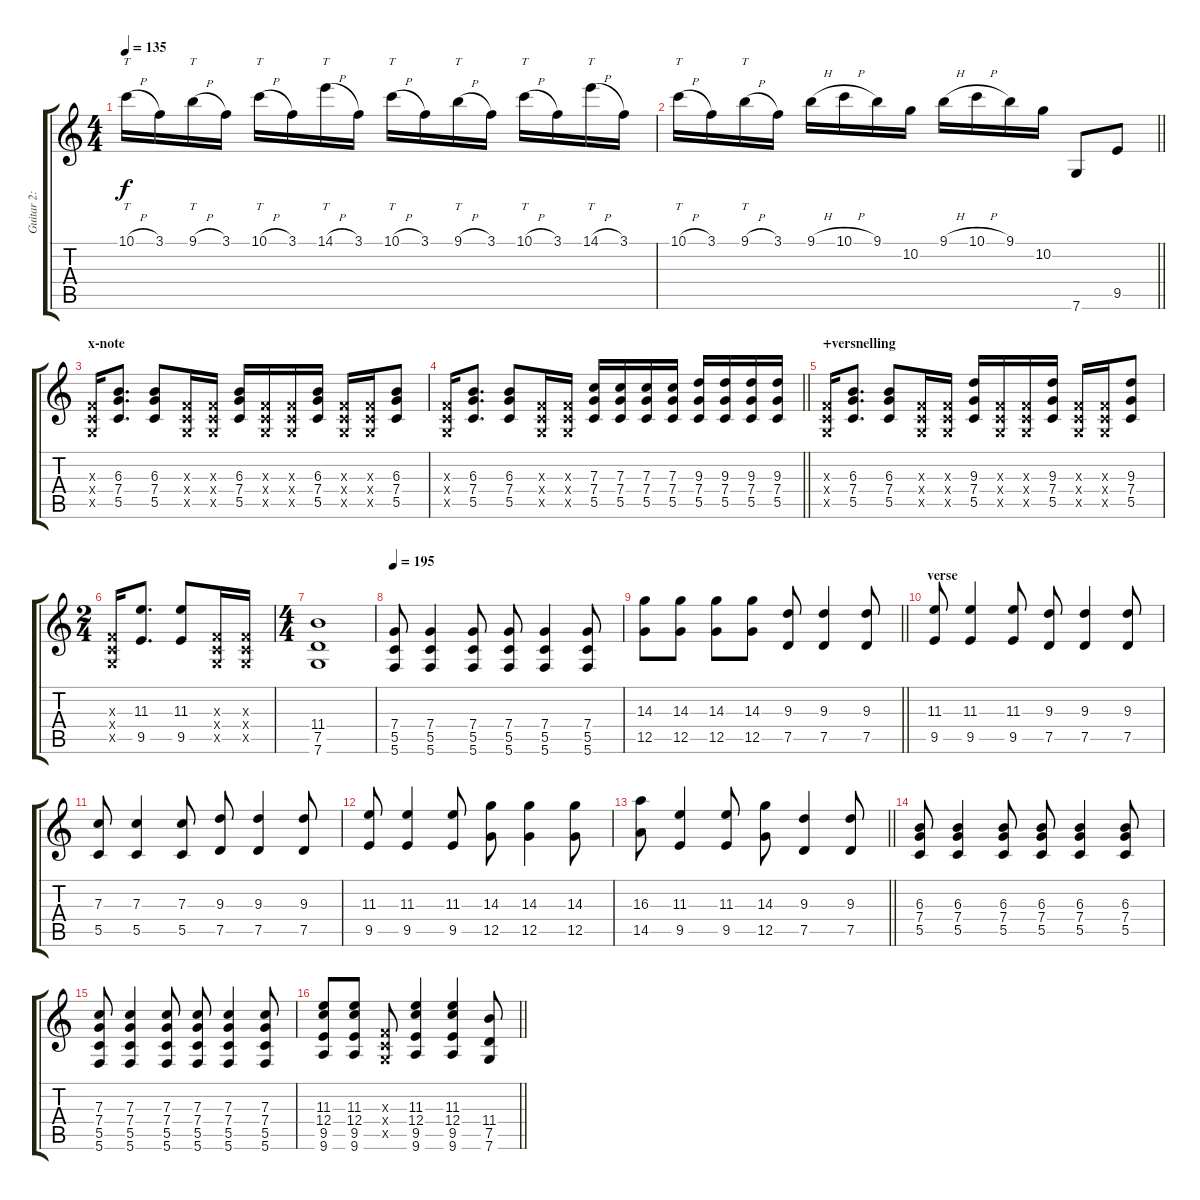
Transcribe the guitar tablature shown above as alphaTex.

\track ("Guitar 2: Damon" "Guitar 2: ") {instrument distortionguitar}
\staff {score tabs}
\tuning (D4 A3 F3 C3 G2 C2) {hide}
\ts (4 4)
\tempo 135
\clef g2
\ks c
10.1{h}.16{tt dy f} 3.1.16 9.1{h}.16{tt} 3.1.16 10.1{h}.16{tt} 3.1.16 14.1{h}.16{tt} 3.1.16 10.1{h}.16{tt} 3.1.16 9.1{h}.16{tt} 3.1.16 10.1{h}.16{tt} 3.1.16 14.1{h}.16{tt} 3.1.16 |
\barLineRight lightlight
10.1{h}.16{tt} 3.1.16 9.1{h}.16{tt} 3.1.16 9.1{h}.16 10.1{h}.16 9.1.16 10.2.16 9.1{h}.16 10.1{h}.16 9.1.16 10.2.16 7.6.8 9.5.8 |
\section ("" "x-note")
(0.3{x} 0.4{x} 0.5{x}).16 (6.3 7.4 5.5).8{d} (6.3 7.4 5.5).8 (0.3{x} 0.4{x} 0.5{x}).16 (0.3{x} 0.4{x} 0.5{x}).16 (6.3 7.4 5.5).16 (0.3{x} 0.4{x} 0.5{x}).16 (0.3{x} 0.4{x} 0.5{x}).16 (6.3 7.4 5.5).16 (0.3{x} 0.4{x} 0.5{x}).16 (0.3{x} 0.4{x} 0.5{x}).16 (6.3 7.4 5.5).8 |
\barLineRight lightlight
(0.3{x} 0.4{x} 0.5{x}).16 (6.3 7.4 5.5).8{d} (6.3 7.4 5.5).8 (0.3{x} 0.4{x} 0.5{x}).16 (0.3{x} 0.4{x} 0.5{x}).16 (7.3 7.4 5.5).16 (7.3 7.4 5.5).16 (7.3 7.4 5.5).16 (7.3 7.4 5.5).16 (9.3 7.4 5.5).16 (9.3 7.4 5.5).16 (9.3 7.4 5.5).16 (9.3 7.4 5.5).16 |
\section ("" "+versnelling")
(0.3{x} 0.4{x} 0.5{x}).16 (6.3 7.4 5.5).8{d} (6.3 7.4 5.5).8 (0.3{x} 0.4{x} 0.5{x}).16 (0.3{x} 0.4{x} 0.5{x}).16 (9.3 7.4 5.5).16 (0.3{x} 0.4{x} 0.5{x}).16 (0.3{x} 0.4{x} 0.5{x}).16 (9.3 7.4 5.5).16 (0.3{x} 0.4{x} 0.5{x}).16 (0.3{x} 0.4{x} 0.5{x}).16 (9.3 7.4 5.5).8 |
\ts (2 4)
(0.3{x} 0.4{x} 0.5{x}).16 (11.3 9.5).8{d} (11.3 9.5).8 (0.3{x} 0.4{x} 0.5{x}).16 (0.3{x} 0.4{x} 0.5{x}).16 |
\ts (4 4)
(11.4 7.5 7.6).1 |
\tempo 195
(7.4 5.5 5.6).8 (7.4 5.5 5.6).4 (7.4 5.5 5.6).8 (7.4 5.5 5.6).8 (7.4 5.5 5.6).4 (7.4 5.5 5.6).8 |
\barLineRight lightlight
(14.3 12.5).8 (14.3 12.5).8 (14.3 12.5).8 (14.3 12.5).8 (9.3 7.5).8 (9.3 7.5).4 (9.3 7.5).8 |
\section ("" "verse")
(11.3 9.5).8 (11.3 9.5).4 (11.3 9.5).8 (9.3 7.5).8 (9.3 7.5).4 (9.3 7.5).8 |
(7.3 5.5).8 (7.3 5.5).4 (7.3 5.5).8 (9.3 7.5).8 (9.3 7.5).4 (9.3 7.5).8 |
(11.3 9.5).8 (11.3 9.5).4 (11.3 9.5).8 (14.3 12.5).8 (14.3 12.5).4 (14.3 12.5).8 |
\barLineRight lightlight
(16.3 14.5).8 (11.3 9.5).4 (11.3 9.5).8 (14.3 12.5).8 (9.3 7.5).4 (9.3 7.5).8 |
\section ("" "")
(6.3 7.4 5.5).8 (6.3 7.4 5.5).4 (6.3 7.4 5.5).8 (6.3 7.4 5.5).8 (6.3 7.4 5.5).4 (6.3 7.4 5.5).8 |
(7.3 7.4 5.5 5.6).8 (7.3 7.4 5.5 5.6).4 (7.3 7.4 5.5 5.6).8 (7.3 7.4 5.5 5.6).8 (7.3 7.4 5.5 5.6).4 (7.3 7.4 5.5 5.6).8 |
\barLineRight lightlight
(11.3 12.4 9.5 9.6).8 (11.3 12.4 9.5 9.6).8 (0.3{x} 0.4{x} 0.5{x}).8 (11.3 12.4 9.5 9.6).4 (11.3 12.4 9.5 9.6).4 (11.4 7.5 7.6).8
